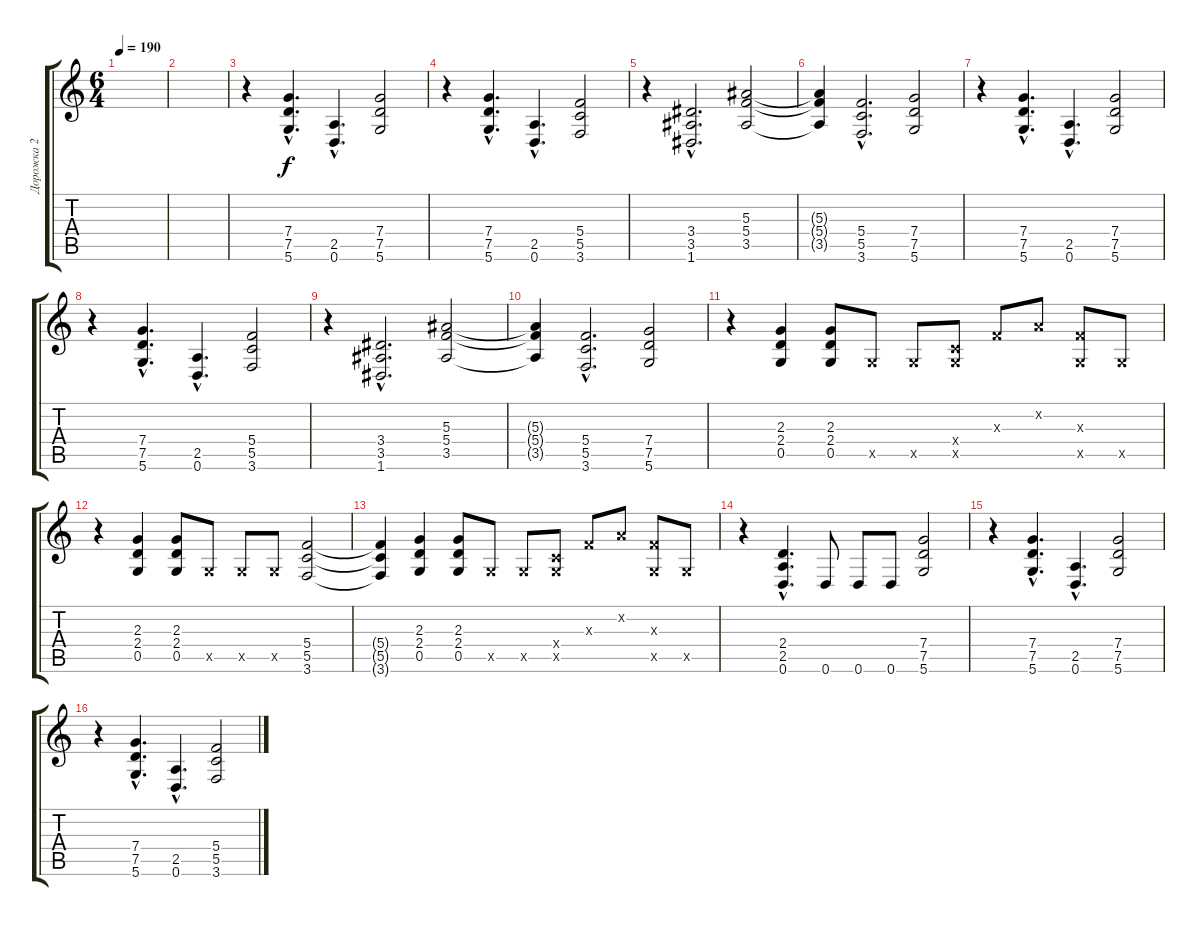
\track ("Дорожка 2" "Дорожка 2") {instrument distortionguitar}
\staff {score tabs}
\tuning (D4 A3 F3 C3 G2 D2) {hide}
\ts (6 4)
\tempo 190
\clef g2
\ks c
|
|
r.4 (7.4{hac} 7.5{hac} 5.6{hac}).4{d} (2.5{hac} 0.6{hac}).4{d} (7.4 7.5 5.6).2 |
r.4 (7.4{hac} 7.5{hac} 5.6{hac}).4{d} (2.5{hac} 0.6{hac}).4{d} (5.4 5.5 3.6).2 |
r.4 (3.4{hac} 3.5{hac} 1.6{hac}).2{d} (5.3 5.4 3.5).2 |
(5.3{t} 5.4{t} 3.5{t}).4 (5.4{hac} 5.5{hac} 3.6{hac}).2{d} (7.4 7.5 5.6).2 |
r.4 (7.4{hac} 7.5{hac} 5.6{hac}).4{d} (2.5{hac} 0.6{hac}).4{d} (7.4 7.5 5.6).2 |
r.4 (7.4{hac} 7.5{hac} 5.6{hac}).4{d} (2.5{hac} 0.6{hac}).4{d} (5.4 5.5 3.6).2 |
r.4 (3.4{hac} 3.5{hac} 1.6{hac}).2{d} (5.3 5.4 3.5).2 |
(5.3{t} 5.4{t} 3.5{t}).4 (5.4{hac} 5.5{hac} 3.6{hac}).2{d} (7.4 7.5 5.6).2 |
r.4 (2.3 2.4 0.5).4 (2.3 2.4 0.5).8 0.5{x}.8 0.5{x}.8 (0.4{x} 0.5{x}).8 0.3{x}.8 0.2{x}.8 (0.3{x} 0.5{x}).8 0.5{x}.8 |
r.4 (2.3 2.4 0.5).4 (2.3 2.4 0.5).8 0.5{x}.8 0.5{x}.8 0.5{x}.8 (5.4 5.5 3.6).2 |
(5.4{t} 5.5{t} 3.6{t}).4 (2.3 2.4 0.5).4 (2.3 2.4 0.5).8 0.5{x}.8 0.5{x}.8 (0.4{x} 0.5{x}).8 0.3{x}.8 0.2{x}.8 (0.3{x} 0.5{x}).8 0.5{x}.8 |
r.4 (2.4{hac} 2.5{hac} 0.6{hac}).4{d} 0.6.8 0.6.8 0.6.8 (7.4 7.5 5.6).2 |
r.4 (7.4{hac} 7.5{hac} 5.6{hac}).4{d} (2.5{hac} 0.6{hac}).4{d} (7.4 7.5 5.6).2 |
r.4 (7.4{hac} 7.5{hac} 5.6{hac}).4{d} (2.5{hac} 0.6{hac}).4{d} (5.4 5.5 3.6).2
